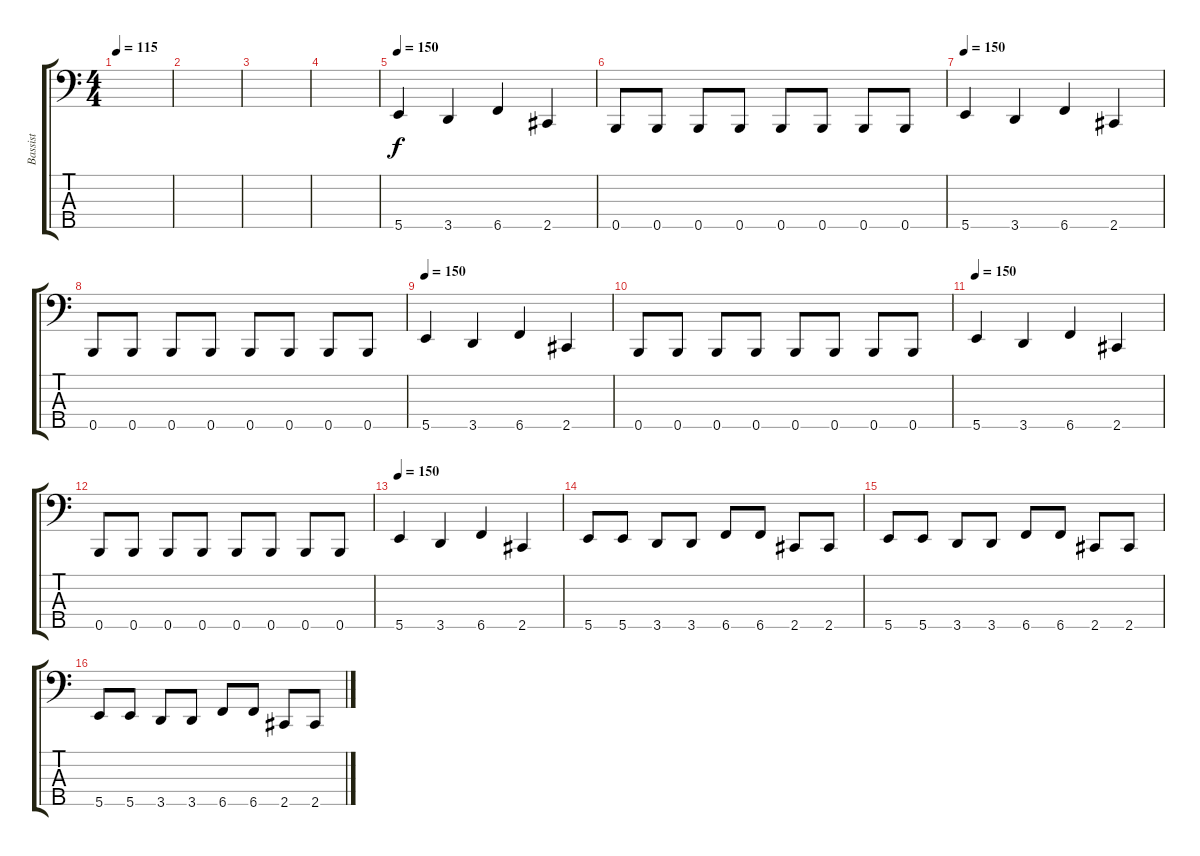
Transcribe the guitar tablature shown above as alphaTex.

\track ("Bassist" "Bassist") {instrument electricbasspick}
\staff {score tabs}
\tuning (G2 D2 A1 E1 B0) {hide}
\ts (4 4)
\tempo 115
\clef f4
\ks c
|
|
|
|
\tempo 150
5.5.4 3.5.4 6.5.4 2.5.4 |
0.5.8 0.5.8 0.5.8 0.5.8 0.5.8 0.5.8 0.5.8 0.5.8 |
\tempo 150
5.5.4 3.5.4 6.5.4 2.5.4 |
0.5.8 0.5.8 0.5.8 0.5.8 0.5.8 0.5.8 0.5.8 0.5.8 |
\tempo 150
5.5.4 3.5.4 6.5.4 2.5.4 |
0.5.8 0.5.8 0.5.8 0.5.8 0.5.8 0.5.8 0.5.8 0.5.8 |
\tempo 150
5.5.4 3.5.4 6.5.4 2.5.4 |
0.5.8 0.5.8 0.5.8 0.5.8 0.5.8 0.5.8 0.5.8 0.5.8 |
\tempo 150
5.5.4 3.5.4 6.5.4 2.5.4 |
5.5.8 5.5.8 3.5.8 3.5.8 6.5.8 6.5.8 2.5.8 2.5.8 |
5.5.8 5.5.8 3.5.8 3.5.8 6.5.8 6.5.8 2.5.8 2.5.8 |
5.5.8 5.5.8 3.5.8 3.5.8 6.5.8 6.5.8 2.5.8 2.5.8
